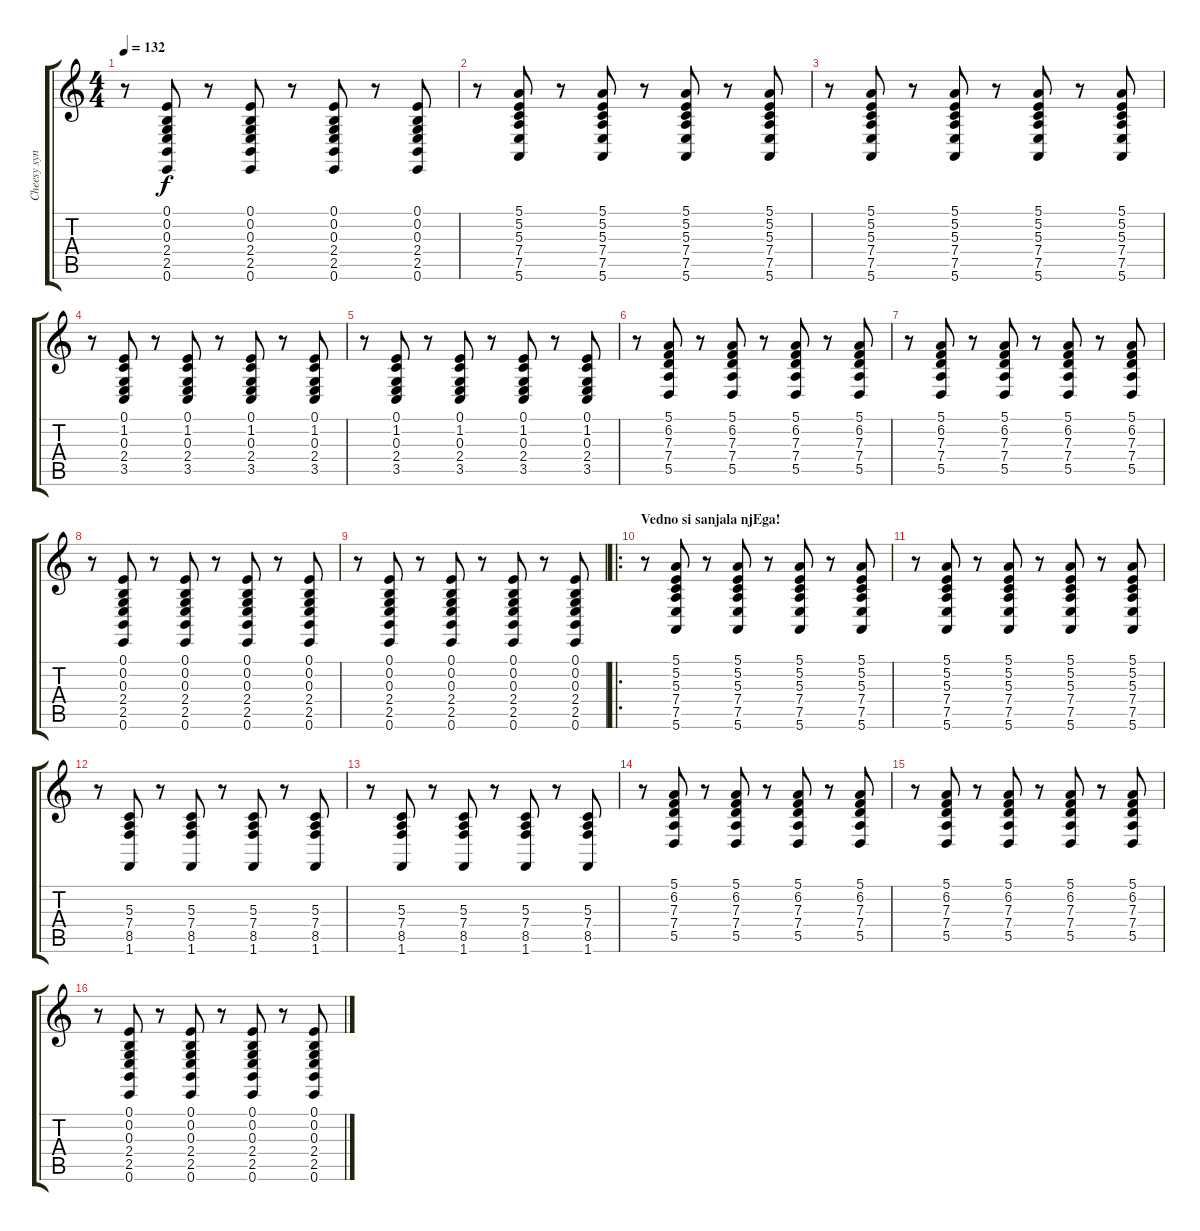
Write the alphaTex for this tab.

\track ("Cheesy synth 2" "Cheesy syn") {instrument acousticgrandpiano}
\staff {score tabs}
\tuning (E4 B3 G3 D3 A2 E2) {hide}
\ts (4 4)
\tempo 132
\clef g2
\ks c
r.8{dy f} (0.1 0.2 0.3 2.4 2.5 0.6).8 r.8 (0.1 0.2 0.3 2.4 2.5 0.6).8 r.8 (0.1 0.2 0.3 2.4 2.5 0.6).8 r.8 (0.1 0.2 0.3 2.4 2.5 0.6).8 |
r.8 (5.1 5.2 5.3 7.4 7.5 5.6).8 r.8 (5.1 5.2 5.3 7.4 7.5 5.6).8 r.8 (5.1 5.2 5.3 7.4 7.5 5.6).8 r.8 (5.1 5.2 5.3 7.4 7.5 5.6).8 |
r.8 (5.1 5.2 5.3 7.4 7.5 5.6).8 r.8 (5.1 5.2 5.3 7.4 7.5 5.6).8 r.8 (5.1 5.2 5.3 7.4 7.5 5.6).8 r.8 (5.1 5.2 5.3 7.4 7.5 5.6).8 |
r.8 (0.1 1.2 0.3 2.4 3.5).8 r.8 (0.1 1.2 0.3 2.4 3.5).8 r.8 (0.1 1.2 0.3 2.4 3.5).8 r.8 (0.1 1.2 0.3 2.4 3.5).8 |
r.8 (0.1 1.2 0.3 2.4 3.5).8 r.8 (0.1 1.2 0.3 2.4 3.5).8 r.8 (0.1 1.2 0.3 2.4 3.5).8 r.8 (0.1 1.2 0.3 2.4 3.5).8 |
r.8 (5.1 6.2 7.3 7.4 5.5).8 r.8 (5.1 6.2 7.3 7.4 5.5).8 r.8 (5.1 6.2 7.3 7.4 5.5).8 r.8 (5.1 6.2 7.3 7.4 5.5).8 |
r.8 (5.1 6.2 7.3 7.4 5.5).8 r.8 (5.1 6.2 7.3 7.4 5.5).8 r.8 (5.1 6.2 7.3 7.4 5.5).8 r.8 (5.1 6.2 7.3 7.4 5.5).8 |
r.8 (0.1 0.2 0.3 2.4 2.5 0.6).8 r.8 (0.1 0.2 0.3 2.4 2.5 0.6).8 r.8 (0.1 0.2 0.3 2.4 2.5 0.6).8 r.8 (0.1 0.2 0.3 2.4 2.5 0.6).8 |
r.8 (0.1 0.2 0.3 2.4 2.5 0.6).8 r.8 (0.1 0.2 0.3 2.4 2.5 0.6).8 r.8 (0.1 0.2 0.3 2.4 2.5 0.6).8 r.8 (0.1 0.2 0.3 2.4 2.5 0.6).8 |
\ro
\section ("" "Vedno si sanjala njEga!")
r.8 (5.1 5.2 5.3 7.4 7.5 5.6).8 r.8 (5.1 5.2 5.3 7.4 7.5 5.6).8 r.8 (5.1 5.2 5.3 7.4 7.5 5.6).8 r.8 (5.1 5.2 5.3 7.4 7.5 5.6).8 |
r.8 (5.1 5.2 5.3 7.4 7.5 5.6).8 r.8 (5.1 5.2 5.3 7.4 7.5 5.6).8 r.8 (5.1 5.2 5.3 7.4 7.5 5.6).8 r.8 (5.1 5.2 5.3 7.4 7.5 5.6).8 |
r.8 (5.3 7.4 8.5 1.6).8 r.8 (5.3 7.4 8.5 1.6).8 r.8 (5.3 7.4 8.5 1.6).8 r.8 (5.3 7.4 8.5 1.6).8 |
r.8 (5.3 7.4 8.5 1.6).8 r.8 (5.3 7.4 8.5 1.6).8 r.8 (5.3 7.4 8.5 1.6).8 r.8 (5.3 7.4 8.5 1.6).8 |
r.8 (5.1 6.2 7.3 7.4 5.5).8 r.8 (5.1 6.2 7.3 7.4 5.5).8 r.8 (5.1 6.2 7.3 7.4 5.5).8 r.8 (5.1 6.2 7.3 7.4 5.5).8 |
r.8 (5.1 6.2 7.3 7.4 5.5).8 r.8 (5.1 6.2 7.3 7.4 5.5).8 r.8 (5.1 6.2 7.3 7.4 5.5).8 r.8 (5.1 6.2 7.3 7.4 5.5).8 |
r.8 (0.1 0.2 0.3 2.4 2.5 0.6).8 r.8 (0.1 0.2 0.3 2.4 2.5 0.6).8 r.8 (0.1 0.2 0.3 2.4 2.5 0.6).8 r.8 (0.1 0.2 0.3 2.4 2.5 0.6).8
